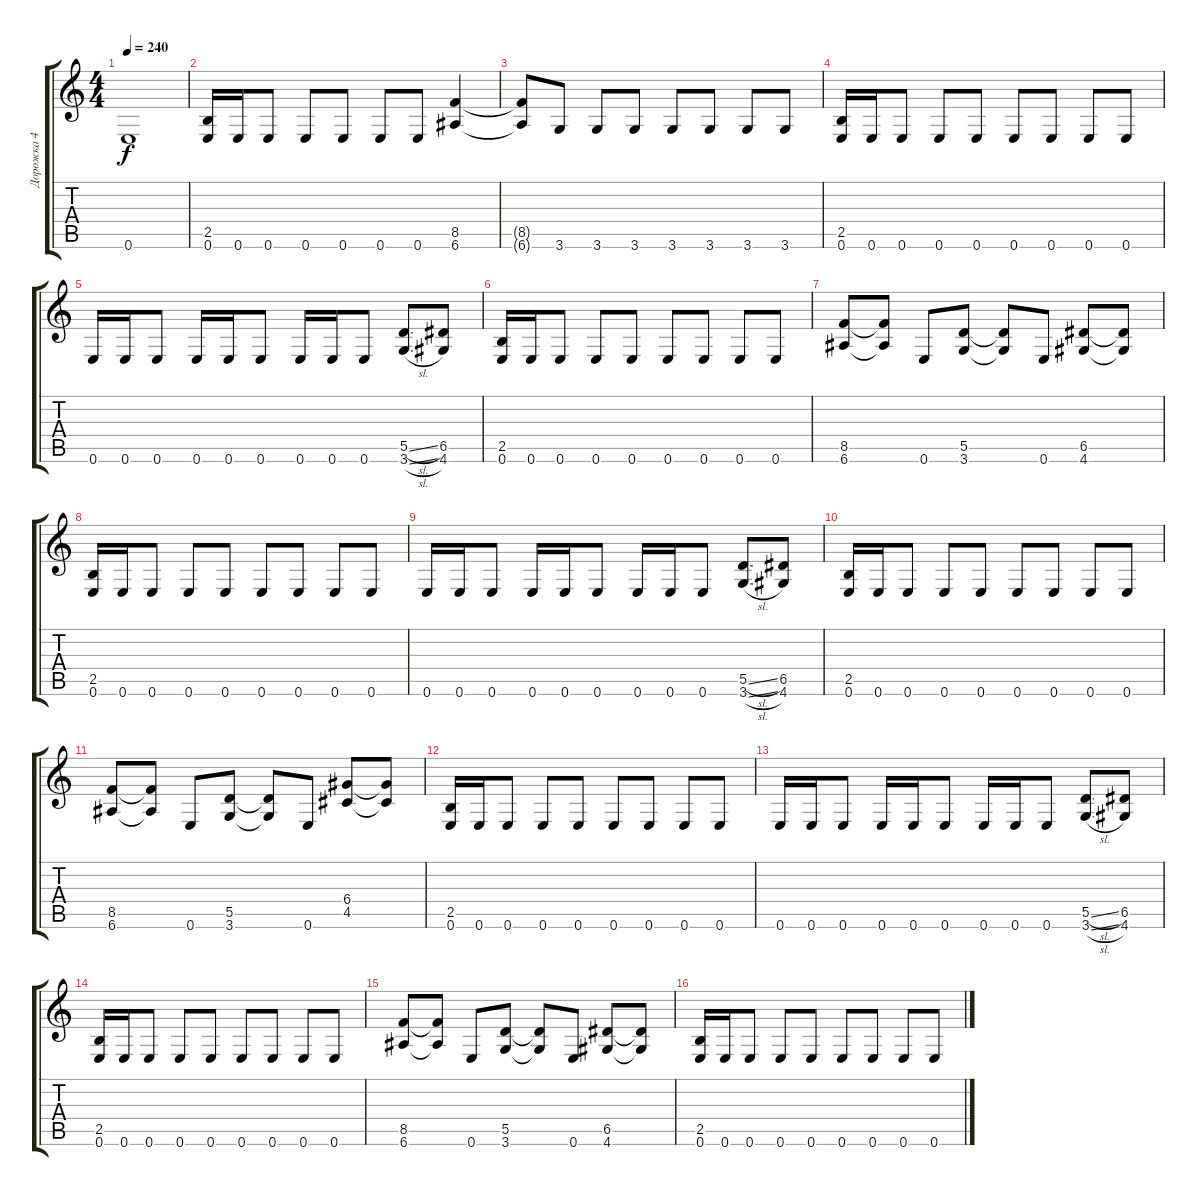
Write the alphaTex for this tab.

\track ("Дорожка 4" "Дорожка 4") {instrument distortionguitar}
\staff {score tabs}
\tuning (E4 B3 G3 D3 A2 E2) {hide}
\ts (4 4)
\tempo 240
\clef g2
\ks c
0.6{t}.1{dy f} |
(2.5 0.6).16 0.6.16 0.6.8 0.6.8 0.6.8 0.6.8 0.6.8 (8.5 6.6).4 |
(8.5{t} 6.6{t}).8 3.6.8 3.6.8 3.6.8 3.6.8 3.6.8 3.6.8 3.6.8 |
(2.5 0.6).16 0.6.16 0.6.8 0.6.8 0.6.8 0.6.8 0.6.8 0.6.8 0.6.8 |
0.6.16 0.6.16 0.6.8 0.6.16 0.6.16 0.6.8 0.6.16 0.6.16 0.6.8 (5.5{sl} 3.6{sl}).8 (6.5 4.6).8 |
(2.5 0.6).16 0.6.16 0.6.8 0.6.8 0.6.8 0.6.8 0.6.8 0.6.8 0.6.8 |
(8.5 6.6).8 (8.5{t} 6.6{t}).8 0.6.8 (5.5 3.6).8 (5.5{t} 3.6{t}).8 0.6.8 (6.5 4.6).8 (6.5{t} 4.6{t}).8 |
(2.5 0.6).16 0.6.16 0.6.8 0.6.8 0.6.8 0.6.8 0.6.8 0.6.8 0.6.8 |
0.6.16 0.6.16 0.6.8 0.6.16 0.6.16 0.6.8 0.6.16 0.6.16 0.6.8 (5.5{sl} 3.6{sl}).8 (6.5 4.6).8 |
(2.5 0.6).16 0.6.16 0.6.8 0.6.8 0.6.8 0.6.8 0.6.8 0.6.8 0.6.8 |
(8.5 6.6).8 (8.5{t} 6.6{t}).8 0.6.8 (5.5 3.6).8 (5.5{t} 3.6{t}).8 0.6.8 (6.4 4.5).8 (6.4{t} 4.5{t}).8 |
(2.5 0.6).16 0.6.16 0.6.8 0.6.8 0.6.8 0.6.8 0.6.8 0.6.8 0.6.8 |
0.6.16 0.6.16 0.6.8 0.6.16 0.6.16 0.6.8 0.6.16 0.6.16 0.6.8 (5.5{sl} 3.6{sl}).8 (6.5 4.6).8 |
(2.5 0.6).16 0.6.16 0.6.8 0.6.8 0.6.8 0.6.8 0.6.8 0.6.8 0.6.8 |
(8.5 6.6).8 (8.5{t} 6.6{t}).8 0.6.8 (5.5 3.6).8 (5.5{t} 3.6{t}).8 0.6.8 (6.5 4.6).8 (6.5{t} 4.6{t}).8 |
(2.5 0.6).16 0.6.16 0.6.8 0.6.8 0.6.8 0.6.8 0.6.8 0.6.8 0.6.8
